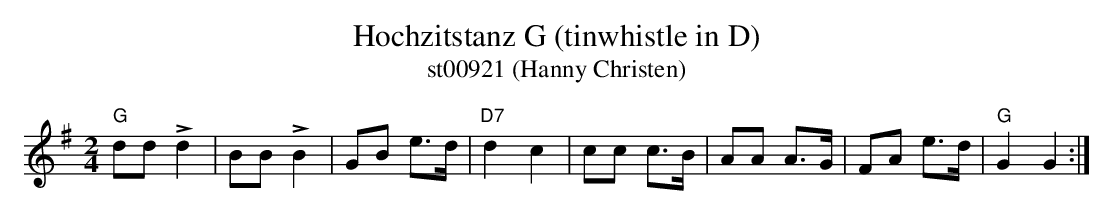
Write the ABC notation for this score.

X:1
T:Hochzitstanz G (tinwhistle in D)
T:st00921 (Hanny Christen)
M:2/4
L:1/8
K:G %%MIDI gchordon
"G"dd!>!d2 | BB!>!B2 | GB e>d | "D7"d2c2 | cc c>B | AA A>G | FA e>d | "G"G2G2 :|
